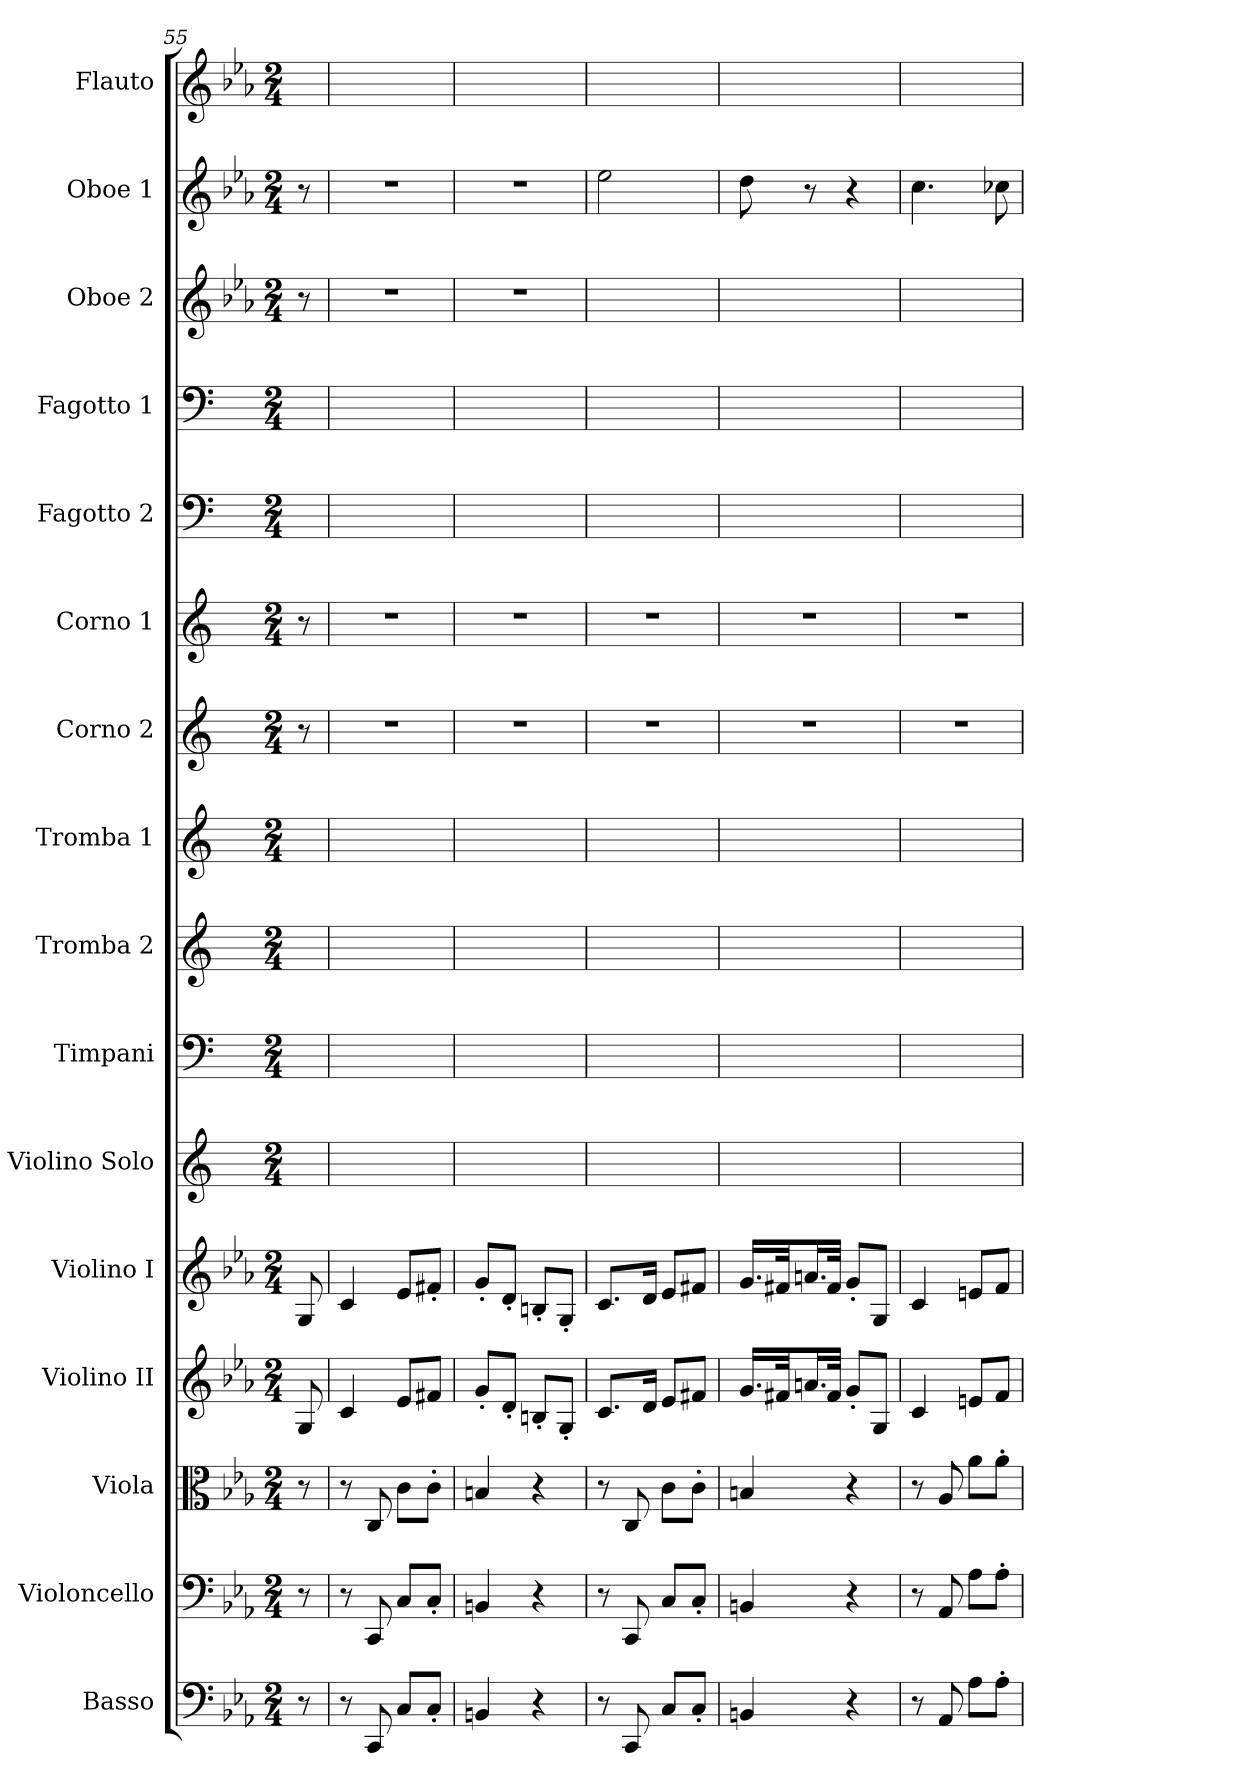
**kern	**kern	**kern	**kern	**kern	**kern	**kern	**kern	**kern	**kern	**kern	**kern	**kern	**kern	**kern	**kern
*part16	*part15	*part14	*part13	*part12	*part11	*part10	*part9	*part8	*part7	*part6	*part5	*part4	*part3	*part2	*part1
*staff16	*staff15	*staff14	*staff13	*staff12	*staff11	*staff10	*staff9	*staff8	*staff7	*staff6	*staff5	*staff4	*staff3	*staff2	*staff1
*I"Basso	*I"Violoncello	*I"Viola	*I"Violino II	*I"Violino I	*I"Violino Solo	*I"Timpani	*I"Tromba 2	*I"Tromba 1	*I"Corno 2	*I"Corno 1	*I"Fagotto 2	*I"Fagotto 1	*I"Oboe 2	*I"Oboe 1	*I"Flauto
*	*I'Vc	*I'Vla	*I'Vln	*I'Vln	*I'Vln	*	*	*	*	*	*	*	*I'Ob	*I'Ob	*I'Fl
*clefF4	*clefF4	*clefC3	*clefG2	*clefG2	*clefG2	*clefF4	*clefG2	*clefG2	*clefG2	*clefG2	*clefF4	*clefF4	*clefG2	*clefG2	*clefG2
*ITrd7c12	*	*	*	*	*	*	*ITrd1c2	*ITrd1c2	*ITrd7c12	*ITrd7c12	*	*	*	*	*
*k[b-e-a-]	*k[b-e-a-]	*k[b-e-a-]	*k[b-e-a-]	*k[b-e-a-]	*	*	*	*	*	*	*k[]	*k[]	*k[b-e-a-]	*k[b-e-a-]	*k[b-e-a-]
*M2/4	*M2/4	*M2/4	*M2/4	*M2/4	*M2/4	*M2/4	*M2/4	*M2/4	*M2/4	*M2/4	*M2/4	*M2/4	*M2/4	*M2/4	*M2/4
=55	=55	=55	=55	=55	=55	=55	=55	=55	=55	=55	=55	=55	=55	=55	=55
8r	8r	8r	8G	8G	8ryy	8ryy	8ryy	8ryy	8r	8r	8ryy	8ryy	8r	8r	8ryy
=56	=56	=56	=56	=56	=56	=56	=56	=56	=56	=56	=56	=56	=56	=56	=56
8r	8r	8r	4c	4c	2ryy	2ryy	2ryy	2ryy	2r	2r	2ryy	2ryy	2r	2r	2ryy
8CCC	8CC	8C	.	.	.	.	.	.	.	.	.	.	.	.	.
8CC/L	8C/L	8c\L	8e-/L	8e-/L	.	.	.	.	.	.	.	.	.	.	.
8CC'/J	8C'/J	8c'\J	8f#X/J	8f#X'/J	.	.	.	.	.	.	.	.	.	.	.
=57	=57	=57	=57	=57	=57	=57	=57	=57	=57	=57	=57	=57	=57	=57	=57
4BBBn	4BBn	4Bn	8g'/L	8g'/L	2ryy	2ryy	2ryy	2ryy	2r	2r	2ryy	2ryy	2r	2r	2ryy
.	.	.	8d'/J	8d'/J	.	.	.	.	.	.	.	.	.	.	.
4r	4r	4r	8Bn'/L	8Bn'/L	.	.	.	.	.	.	.	.	.	.	.
.	.	.	8G'/J	8G'/J	.	.	.	.	.	.	.	.	.	.	.
=58	=58	=58	=58	=58	=58	=58	=58	=58	=58	=58	=58	=58	=58	=58	=58
8r	8r	8r	8.c/L	8.c/L	2ryy	2ryy	2ryy	2ryy	2r	2r	2ryy	2ryy	2ryy	2ee-	2ryy
8CCC	8CC	8C	.	.	.	.	.	.	.	.	.	.	.	.	.
.	.	.	16d/Jk	16d/Jk	.	.	.	.	.	.	.	.	.	.	.
8CC/L	8C/L	8c\L	8e-/L	8e-/L	.	.	.	.	.	.	.	.	.	.	.
8CC'/J	8C'/J	8c'\J	8f#X/J	8f#X/J	.	.	.	.	.	.	.	.	.	.	.
=59	=59	=59	=59	=59	=59	=59	=59	=59	=59	=59	=59	=59	=59	=59	=59
4BBBn	4BBn	4Bn	16.g/LL	16.g/LL	2ryy	2ryy	2ryy	2ryy	2r	2r	2ryy	2ryy	2ryy	8dd	2ryy
.	.	.	32f#X/Jk	32f#X/Jk	.	.	.	.	.	.	.	.	.	.	.
.	.	.	16.an/L	16.an/L	.	.	.	.	.	.	.	.	.	8r	.
.	.	.	32f#/JJk	32f#/JJk	.	.	.	.	.	.	.	.	.	.	.
4r	4r	4r	8g'/L	8g'/L	.	.	.	.	.	.	.	.	.	4r	.
.	.	.	8G/J	8G/J	.	.	.	.	.	.	.	.	.	.	.
=60	=60	=60	=60	=60	=60	=60	=60	=60	=60	=60	=60	=60	=60	=60	=60
8r	8r	8r	4c	4c	2ryy	2ryy	2ryy	2ryy	2r	2r	2ryy	2ryy	2ryy	4.cc	2ryy
8AAA-	8AA-	8A-	.	.	.	.	.	.	.	.	.	.	.	.	.
8AA-\L	8A-\L	8a-\L	8en/L	8en/L	.	.	.	.	.	.	.	.	.	.	.
8AA-'\J	8A-'\J	8a-'\J	8f/J	8f/J	.	.	.	.	.	.	.	.	.	8cc-X	.
=	=	=	=	=	=	=	=	=	=	=	=	=	=	=	=
*-	*-	*-	*-	*-	*-	*-	*-	*-	*-	*-	*-	*-	*-	*-	*-
